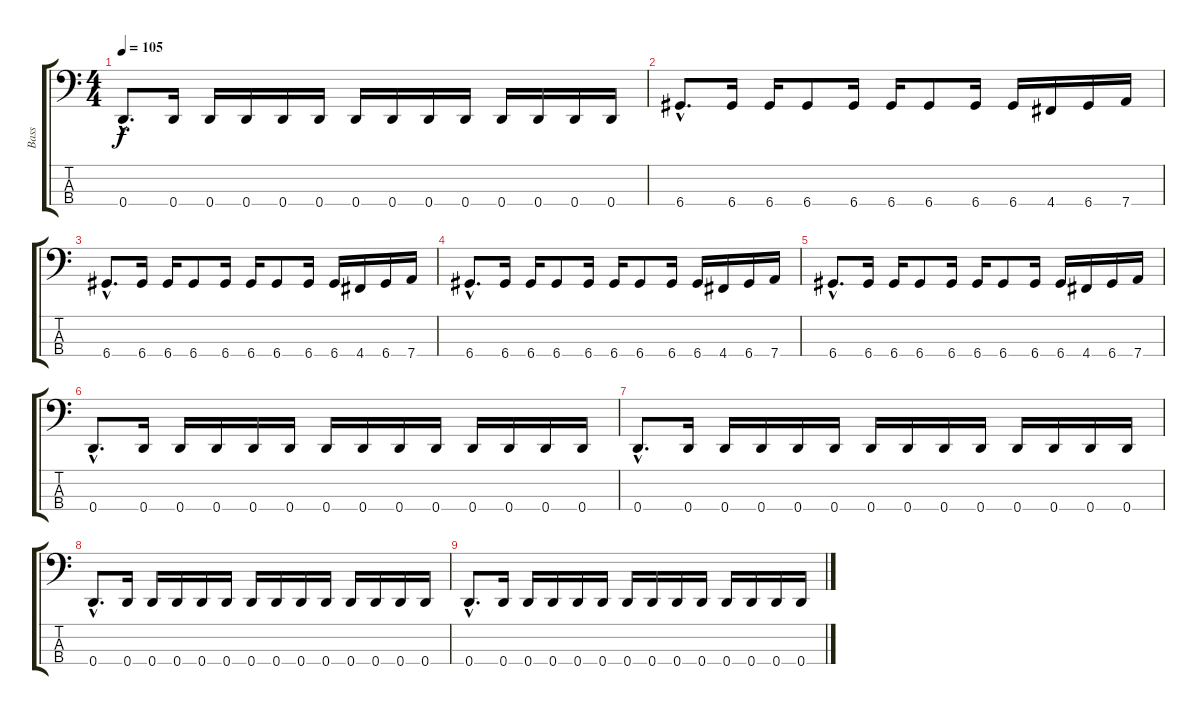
\track ("Bass" "Bass") {instrument electricbasspick}
\staff {score tabs}
\tuning (G2 D2 A1 D1) {hide}
\ts (4 4)
\tempo 105
\clef f4
\ks c
0.4{hac}.8{d dy f} 0.4.16 0.4.16 0.4.16 0.4.16 0.4.16 0.4.16 0.4.16 0.4.16 0.4.16 0.4.16 0.4.16 0.4.16 0.4.16 |
6.4{hac}.8{d} 6.4.16 6.4.16 6.4.8 6.4.16 6.4.16 6.4.8 6.4.16 6.4.16 4.4.16 6.4.16 7.4.16 |
6.4{hac}.8{d} 6.4.16 6.4.16 6.4.8 6.4.16 6.4.16 6.4.8 6.4.16 6.4.16 4.4.16 6.4.16 7.4.16 |
6.4{hac}.8{d} 6.4.16 6.4.16 6.4.8 6.4.16 6.4.16 6.4.8 6.4.16 6.4.16 4.4.16 6.4.16 7.4.16 |
6.4{hac}.8{d} 6.4.16 6.4.16 6.4.8 6.4.16 6.4.16 6.4.8 6.4.16 6.4.16 4.4.16 6.4.16 7.4.16 |
0.4{hac}.8{d} 0.4.16 0.4.16 0.4.16 0.4.16 0.4.16 0.4.16 0.4.16 0.4.16 0.4.16 0.4.16 0.4.16 0.4.16 0.4.16 |
0.4{hac}.8{d} 0.4.16 0.4.16 0.4.16 0.4.16 0.4.16 0.4.16 0.4.16 0.4.16 0.4.16 0.4.16 0.4.16 0.4.16 0.4.16 |
0.4{hac}.8{d} 0.4.16 0.4.16 0.4.16 0.4.16 0.4.16 0.4.16 0.4.16 0.4.16 0.4.16 0.4.16 0.4.16 0.4.16 0.4.16 |
0.4{hac}.8{d} 0.4.16 0.4.16 0.4.16 0.4.16 0.4.16 0.4.16 0.4.16 0.4.16 0.4.16 0.4.16 0.4.16 0.4.16 0.4.16
